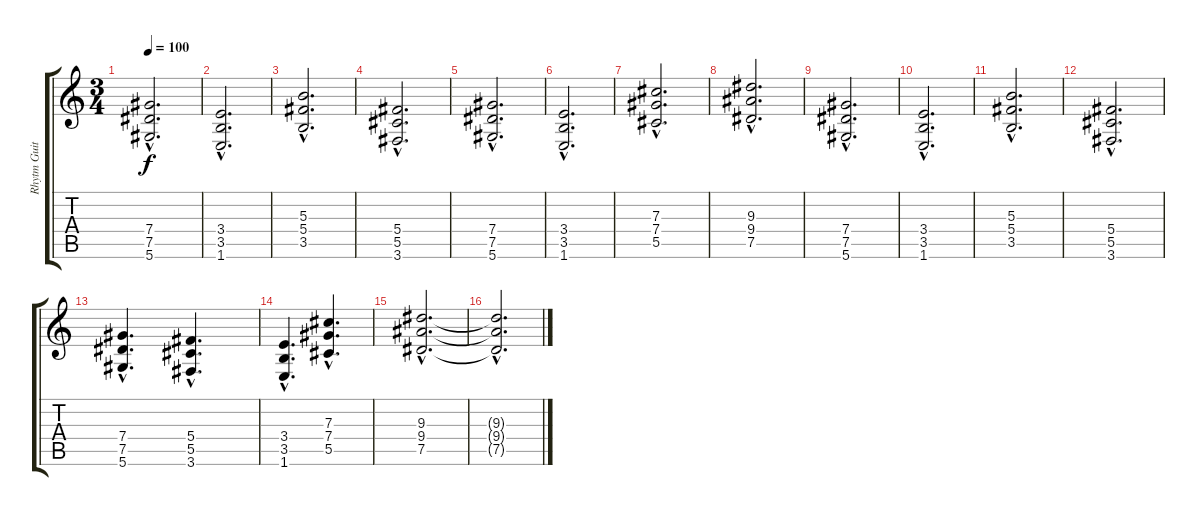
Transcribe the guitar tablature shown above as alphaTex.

\track ("Rhytm Guitar" "Rhytm Guit") {instrument distortionguitar}
\staff {score tabs}
\tuning (Eb4 Bb3 Gb3 Db3 Ab2 Eb2) {hide}
\ts (3 4)
\tempo 100
\clef g2
\ks c
(7.4{hac} 7.5{hac} 5.6{hac}).2{d dy f} |
(3.4{hac} 3.5{hac} 1.6{hac}).2{d} |
(5.3{hac} 5.4{hac} 3.5{hac}).2{d} |
(5.4{hac} 5.5{hac} 3.6{hac}).2{d} |
(7.4{hac} 7.5{hac} 5.6{hac}).2{d} |
(3.4{hac} 3.5{hac} 1.6{hac}).2{d} |
(7.3{hac} 7.4{hac} 5.5{hac}).2{d} |
(9.3{hac} 9.4{hac} 7.5{hac}).2{d} |
(7.4{hac} 7.5{hac} 5.6{hac}).2{d} |
(3.4{hac} 3.5{hac} 1.6{hac}).2{d} |
(5.3{hac} 5.4{hac} 3.5{hac}).2{d} |
(5.4{hac} 5.5{hac} 3.6{hac}).2{d} |
(7.4{hac} 7.5{hac} 5.6{hac}).4{d} (5.4{hac} 5.5{hac} 3.6{hac}).4{d} |
(3.4{hac} 3.5{hac} 1.6{hac}).4{d} (7.3{hac} 7.4{hac} 5.5{hac}).4{d} |
(9.3{hac} 9.4{hac} 7.5{hac}).2{d} |
(9.3{hac t} 9.4{hac t} 7.5{hac t}).2{d}
